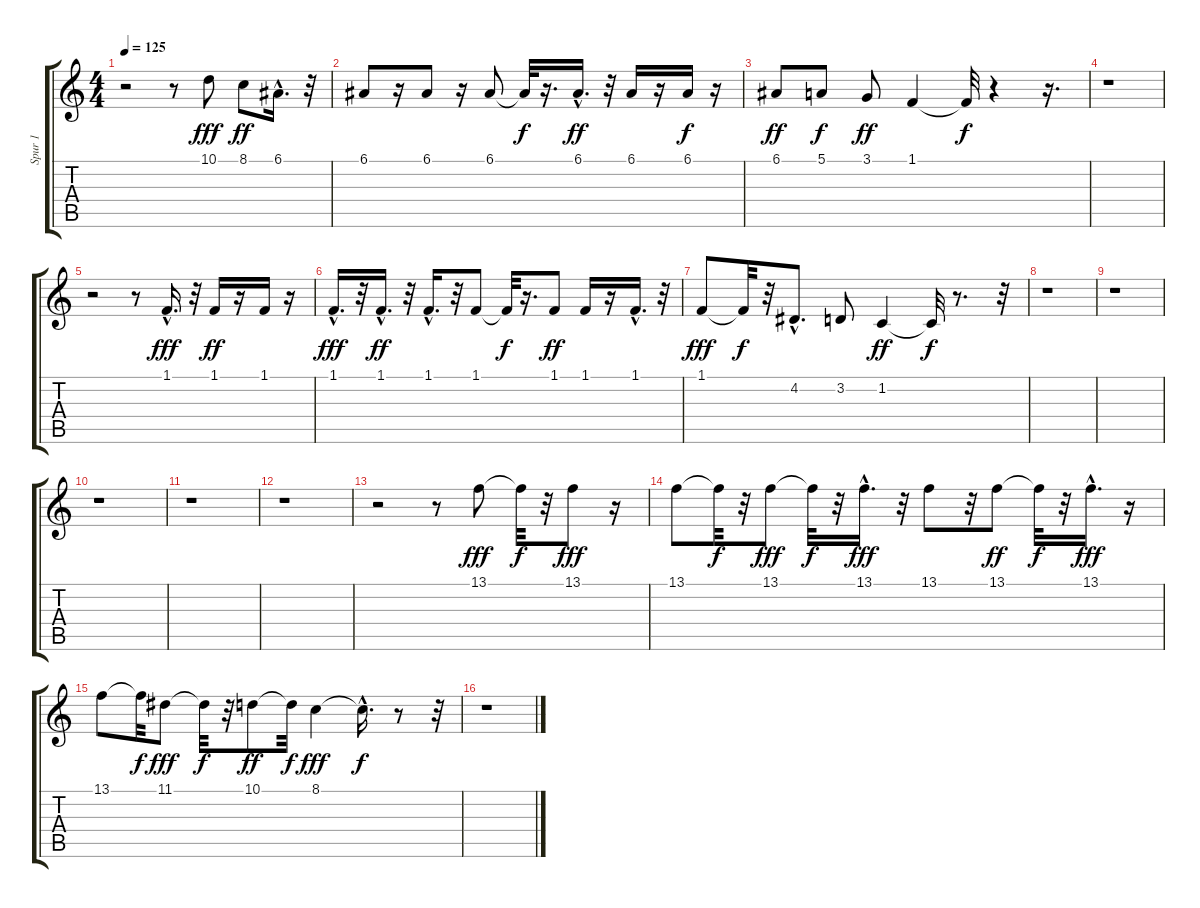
\track ("Spur 1" "Spur 1") {instrument clarinet}
\staff {score tabs}
\tuning (E4 B3 G3 D3 A2 E2) {hide}
\ts (4 4)
\tempo 125
\clef g2
\ks c
r.2{dy f} r.8 10.1.8{dy fff} 8.1.8{dy ff} 6.1{hac}.16{d} r.32 |
6.1.8 r.16 6.1.8 r.16 6.1.8 6.1{t}.32{dy f} r.16{d} 6.1{hac}.16{d dy ff} r.32 6.1.16 r.16 6.1.16{dy f} r.16 |
6.1.8{dy ff} 5.1.8{dy f} 3.1.8{dy ff} 1.1.4 1.1{t}.32{dy f} r.4 r.16{d} |
r.1 |
r.2 r.8 1.1{hac}.16{d dy fff} r.32 1.1.16{dy ff} r.16 1.1.16 r.16 |
1.1{hac}.16{d dy fff} r.32 1.1{hac}.16{d dy ff} r.32 1.1{hac}.16{d} r.32 1.1.8 1.1{t}.32{dy f} r.16{d} 1.1.8{dy ff} 1.1.16 r.16 1.1{hac}.16{d} r.32 |
1.1.8{dy fff} 1.1{t}.32{dy f} r.32 4.2{hac}.8{d} 3.2.8 1.2.4{dy ff} 1.2{t}.32{dy f} r.8{d} r.32 |
r.1 |
r.1 |
r.1 |
r.1 |
r.1 |
r.2 r.8 13.1.8{dy fff} 13.1{t}.32{dy f} r.32 13.1.8{dy fff} r.16 |
13.1.8 13.1{t}.32{dy f} r.32 13.1.8{dy fff} 13.1{t}.32{dy f} r.32 13.1{hac}.16{d dy fff} r.32 13.1.8 r.32 13.1.8{dy ff} 13.1{t}.32{dy f} r.32 13.1{hac}.16{d dy fff} r.16 |
13.1.8 13.1{t}.32{dy f} 11.1.8{dy fff} 11.1{t}.32{dy f} r.32 10.1.8{dy ff} 10.1{t}.32{dy f} 8.1.4{dy fff} 8.1{hac t}.16{d dy f} r.8 r.32 |
r.1
